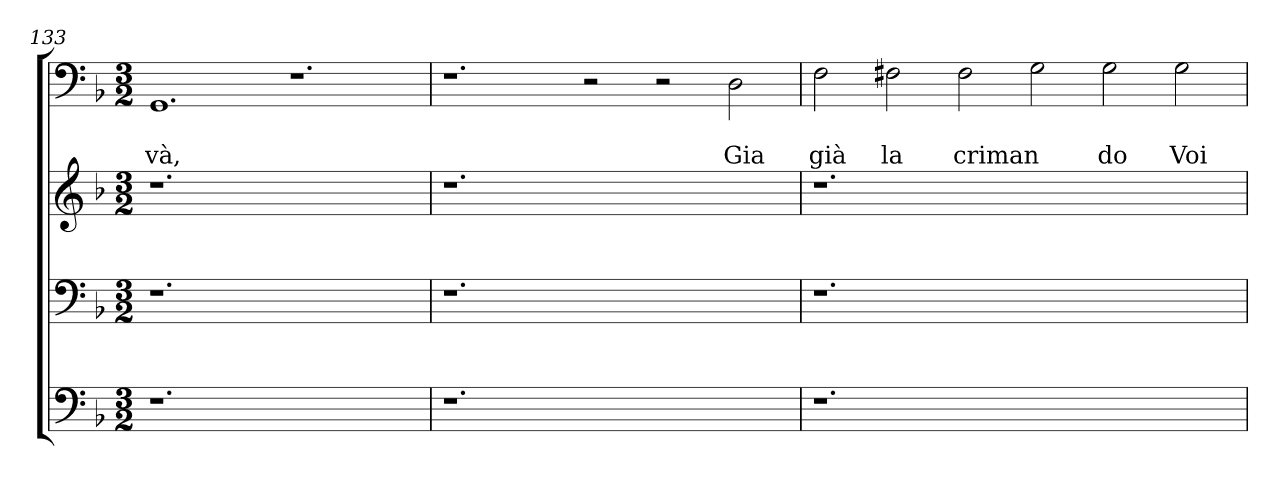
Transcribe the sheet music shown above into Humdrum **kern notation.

**kern	**kern	**kern	**kern	**text	**text
*part4	*part3	*part2	*part1	*part1	*part1
*staff4	*staff3	*staff2	*staff1	*staff1	*staff1
*clefF4	*clefF4	*clefG2	*clefF4	*	*
*k[b-]	*k[b-]	*k[b-]	*k[b-]	*	*
*F:	*F:	*F:	*F:	*	*
*M3/2	*M3/2	*M3/2	*M3/2	*	*
=133	=133	=133	=133	=133	=133
!	!	!	!	!	!LO:LY:b
1.r	1.r	1.r	1.GG	.	và,
1.ryy	1.ryy	1.ryy	1.r	.	.
!!LO:LB:g=z
=134	=134	=134	=134	=134	=134
1.r	1.r	1.r	1.r	.	.
1.ryy	1.ryy	1.ryy	2r	.	.
.	.	.	2r	.	.
!	!	!	!	!	!LO:LY:b
.	.	.	2D\	.	Gia
=135	=135	=135	=135	=135	=135
!	!	!	!	!	!LO:LY:b
1.r	1.r	1.r	2F\	.	già
!	!	!	!	!	!LO:LY:b:rj
.	.	.	2F#X\	.	la
!	!	!	!	!	!LO:LY:b
.	.	.	2F#\	.	criman
1.ryy	1.ryy	1.ryy	2G\	.	.
!	!	!	!	!	!LO:LY:b
.	.	.	2G\	.	do
!	!	!	!	!	!LO:LY:b
.	.	.	2G\	.	Voi
=	=	=	=	=	=
*-	*-	*-	*-	*-	*-
